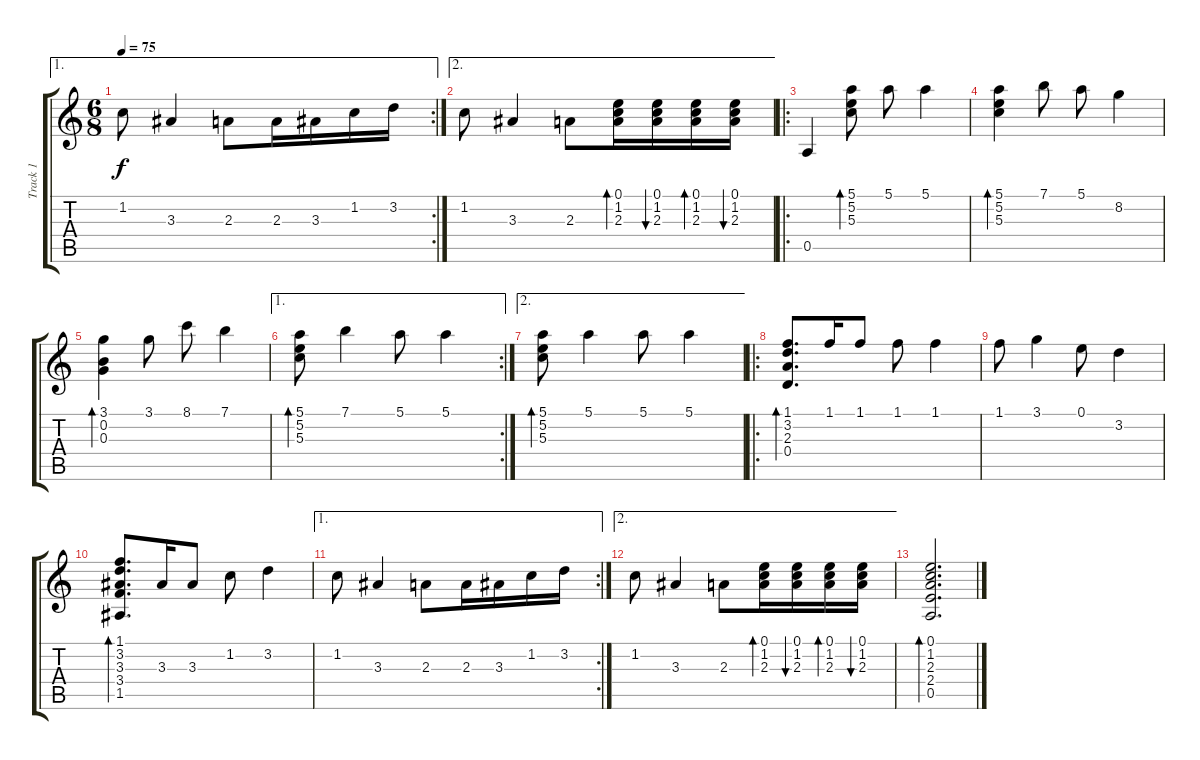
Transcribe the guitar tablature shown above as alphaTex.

\track ("Track 1" "Track 1") {instrument acousticguitarsteel}
\staff {score tabs}
\tuning (E4 B3 G3 D3 A2 E2) {hide}
\ae 1
\rc 2
\ts (6 8)
\tempo 75
\clef g2
\ks c
1.2.8{dy f} 3.3.4 2.3.8 2.3.16 3.3.16 1.2.16 3.2.16 |
\ae 2
1.2.8 3.3.4 2.3.8 (0.1 1.2 2.3).16{bd 60} (0.1 1.2 2.3).16{bu 60} (0.1 1.2 2.3).16{bd 60} (0.1 1.2 2.3).16{bu 60} |
\ro
0.5.4 (5.1 5.2 5.3).8{bd 60} 5.1.8 5.1.4 |
(5.1 5.2 5.3).4{bd 60} 7.1.8 5.1.8 8.2.4 |
(3.1 0.2 0.3).4{bd 60} 3.1.8 8.1.8 7.1.4 |
\ae 1
\rc 2
(5.1 5.2 5.3).8{bd 60} 7.1.4 5.1.8 5.1.4 |
\ae 2
(5.1 5.2 5.3).8{bd 60} 5.1.4 5.1.8 5.1.4 |
\ro
(1.1 3.2 2.3 0.4).8{d bd 60} 1.1.16 1.1.8 1.1.8 1.1.4 |
1.1.8 3.1.4 0.1.8 3.2.4 |
(1.1 3.2 3.3 3.4 1.5).8{d bd 60} 3.3.16 3.3.8 1.2.8 3.2.4 |
\ae 1
\rc 2
1.2.8 3.3.4 2.3.8 2.3.16 3.3.16 1.2.16 3.2.16 |
\ae 2
1.2.8 3.3.4 2.3.8 (0.1 1.2 2.3).16{bd 60} (0.1 1.2 2.3).16{bu 60} (0.1 1.2 2.3).16{bd 60} (0.1 1.2 2.3).16{bu 60} |
(0.1 1.2 2.3 2.4 0.5).2{d bd 240}
